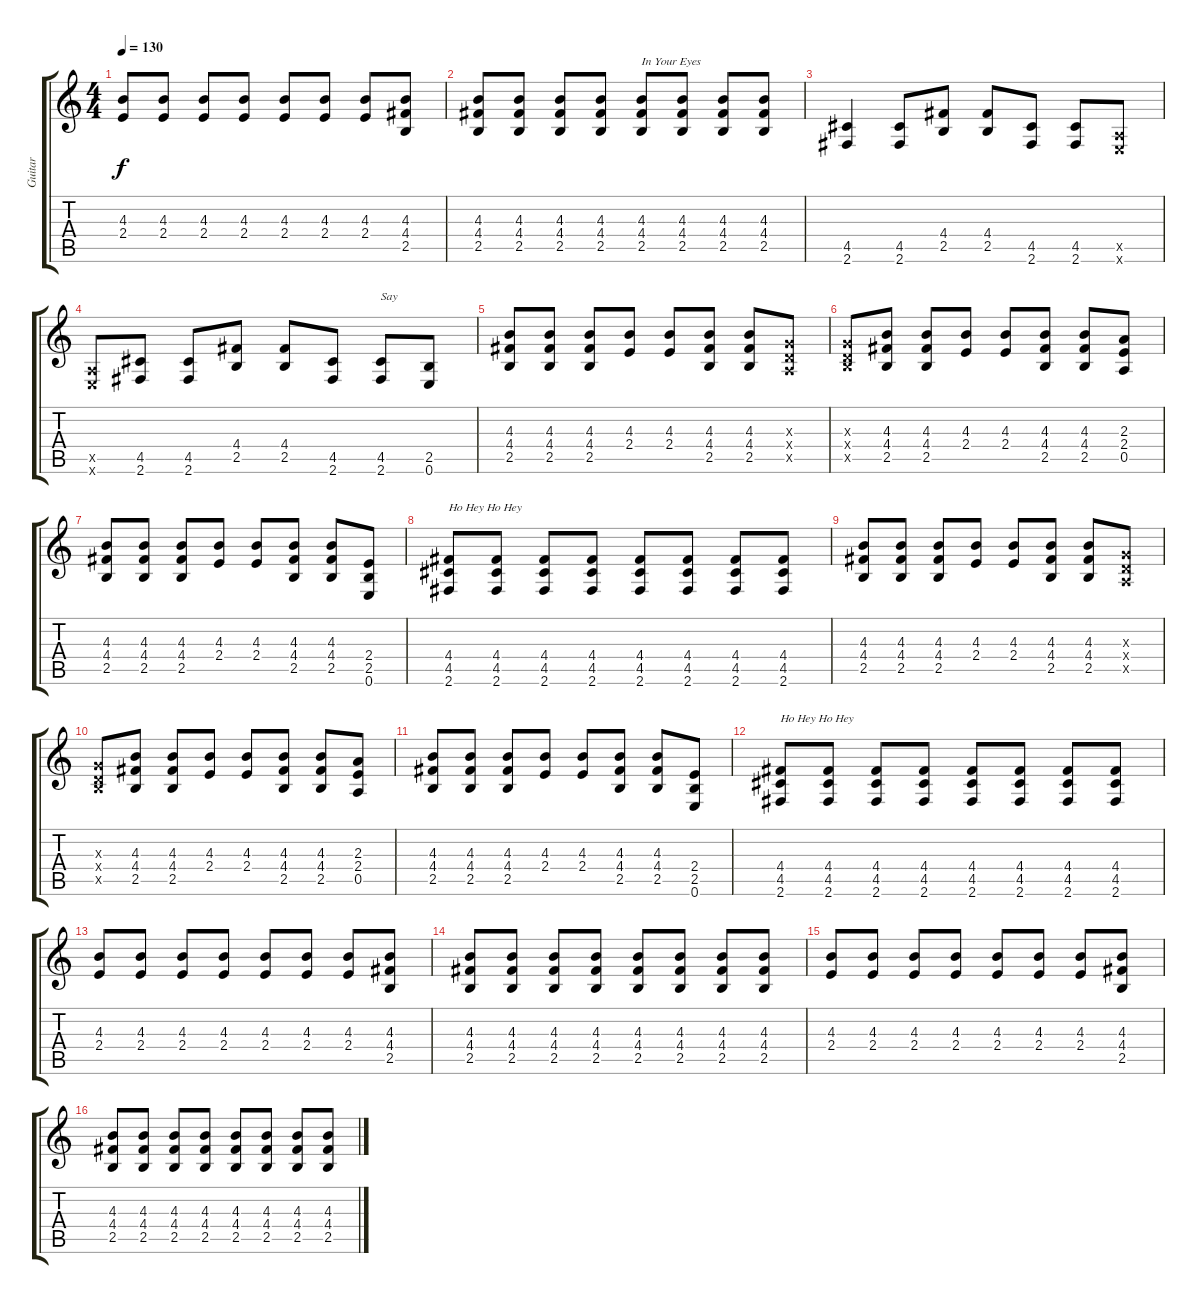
\track ("Guitar" "Guitar") {instrument distortionguitar}
\staff {score tabs}
\tuning (E4 B3 G3 D3 A2 E2) {hide}
\ts (4 4)
\tempo 130
\clef g2
\ks c
(4.3 2.4).8{dy f} (4.3 2.4).8 (4.3 2.4).8 (4.3 2.4).8 (4.3 2.4).8 (4.3 2.4).8 (4.3 2.4).8 (4.3 4.4 2.5).8 |
(4.3 4.4 2.5).8 (4.3 4.4 2.5).8 (4.3 4.4 2.5).8 (4.3 4.4 2.5).8 (4.3 4.4 2.5).8{txt "In Your Eyes"} (4.3 4.4 2.5).8 (4.3 4.4 2.5).8 (4.3 4.4 2.5).8 |
(4.5 2.6).4 (4.5 2.6).8 (4.4 2.5).8 (4.4 2.5).8 (4.5 2.6).8 (4.5 2.6).8 (0.5{x} 0.6{x}).8 |
(0.5{x} 0.6{x}).8 (4.5 2.6).8 (4.5 2.6).8 (4.4 2.5).8 (4.4 2.5).8 (4.5 2.6).8 (4.5 2.6).8{txt "Say"} (2.5 0.6).8 |
(4.3 4.4 2.5).8 (4.3 4.4 2.5).8 (4.3 4.4 2.5).8 (4.3 2.4).8 (4.3 2.4).8 (4.3 4.4 2.5).8 (4.3 4.4 2.5).8 (0.3{x} 0.4{x} 0.5{x}).8 |
(0.3{x} 0.4{x} 2.5{x}).8 (4.3 4.4 2.5).8 (4.3 4.4 2.5).8 (4.3 2.4).8 (4.3 2.4).8 (4.3 4.4 2.5).8 (4.3 4.4 2.5).8 (2.3 2.4 0.5).8 |
(4.3 4.4 2.5).8 (4.3 4.4 2.5).8 (4.3 4.4 2.5).8 (4.3 2.4).8 (4.3 2.4).8 (4.3 4.4 2.5).8 (4.3 4.4 2.5).8 (2.4 2.5 0.6).8 |
(4.4 4.5 2.6).8{txt "Ho Hey Ho Hey"} (4.4 4.5 2.6).8 (4.4 4.5 2.6).8 (4.4 4.5 2.6).8 (4.4 4.5 2.6).8 (4.4 4.5 2.6).8 (4.4 4.5 2.6).8 (4.4 4.5 2.6).8 |
(4.3 4.4 2.5).8 (4.3 4.4 2.5).8 (4.3 4.4 2.5).8 (4.3 2.4).8 (4.3 2.4).8 (4.3 4.4 2.5).8 (4.3 4.4 2.5).8 (0.3{x} 0.4{x} 0.5{x}).8 |
(0.3{x} 0.4{x} 2.5{x}).8 (4.3 4.4 2.5).8 (4.3 4.4 2.5).8 (4.3 2.4).8 (4.3 2.4).8 (4.3 4.4 2.5).8 (4.3 4.4 2.5).8 (2.3 2.4 0.5).8 |
(4.3 4.4 2.5).8 (4.3 4.4 2.5).8 (4.3 4.4 2.5).8 (4.3 2.4).8 (4.3 2.4).8 (4.3 4.4 2.5).8 (4.3 4.4 2.5).8 (2.4 2.5 0.6).8 |
(4.4 4.5 2.6).8{txt "Ho Hey Ho Hey"} (4.4 4.5 2.6).8 (4.4 4.5 2.6).8 (4.4 4.5 2.6).8 (4.4 4.5 2.6).8 (4.4 4.5 2.6).8 (4.4 4.5 2.6).8 (4.4 4.5 2.6).8 |
(4.3 2.4).8 (4.3 2.4).8 (4.3 2.4).8 (4.3 2.4).8 (4.3 2.4).8 (4.3 2.4).8 (4.3 2.4).8 (4.3 4.4 2.5).8 |
(4.3 4.4 2.5).8 (4.3 4.4 2.5).8 (4.3 4.4 2.5).8 (4.3 4.4 2.5).8 (4.3 4.4 2.5).8 (4.3 4.4 2.5).8 (4.3 4.4 2.5).8 (4.3 4.4 2.5).8 |
(4.3 2.4).8 (4.3 2.4).8 (4.3 2.4).8 (4.3 2.4).8 (4.3 2.4).8 (4.3 2.4).8 (4.3 2.4).8 (4.3 4.4 2.5).8 |
(4.3 4.4 2.5).8 (4.3 4.4 2.5).8 (4.3 4.4 2.5).8 (4.3 4.4 2.5).8 (4.3 4.4 2.5).8 (4.3 4.4 2.5).8 (4.3 4.4 2.5).8 (4.3 4.4 2.5).8
